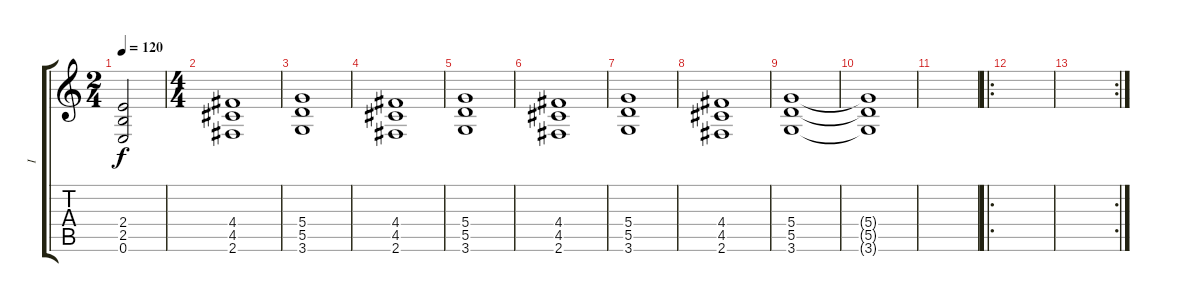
\track ("I" "I") {instrument distortionguitar}
\staff {score tabs}
\tuning (E4 B3 G3 D3 A2 E2) {hide}
\ts (2 4)
\tempo 120
\clef g2
\ks c
(2.4 2.5 0.6).2{dy f} |
\ts (4 4)
(4.4 4.5 2.6).1 |
(5.4 5.5 3.6).1 |
(4.4 4.5 2.6).1 |
(5.4 5.5 3.6).1 |
(4.4 4.5 2.6).1 |
(5.4 5.5 3.6).1 |
(4.4 4.5 2.6).1 |
(5.4 5.5 3.6).1 |
(5.4{t} 5.5{t} 3.6{t}).1{volume 0} |
|
\ro
|
\rc 2
